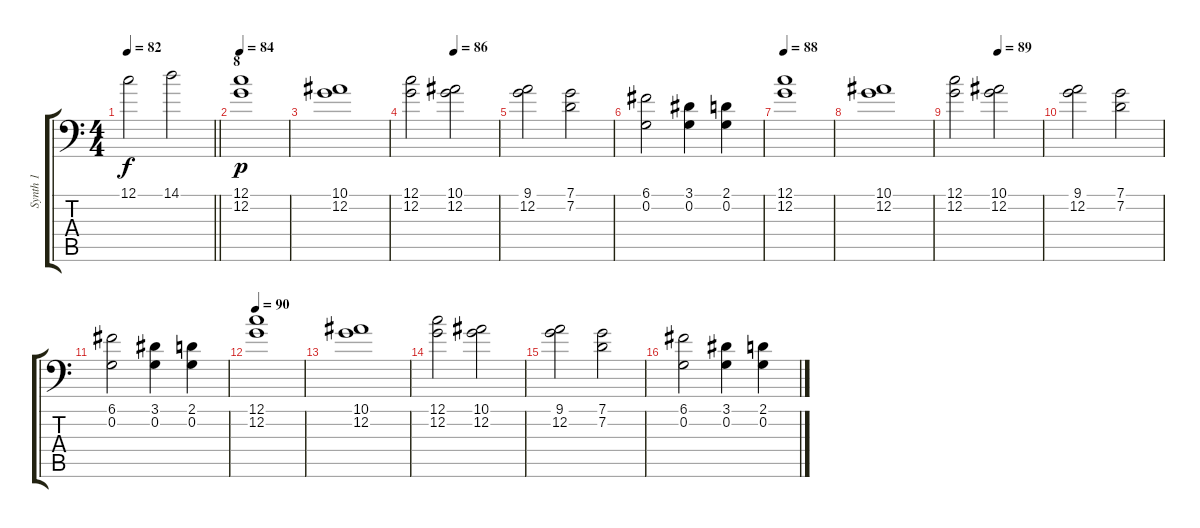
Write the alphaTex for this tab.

\track ("Synth 1" "Synth 1") {instrument synthstrings1}
\staff {score tabs}
\tuning (C4 G3 Eb3 Bb2 F2 Bb1) {hide}
\ts (4 4)
\tempo 82
\clef f4
\barLineRight lightlight
\ks c
12.1.2{dy f} 14.1.2 |
\section ("" "8")
\tempo 84
(12.1 12.2).1{dy p} |
(10.1 12.2).1 |
\tempo (86 0.5)
(12.1 12.2).2 (10.1 12.2).2 |
(9.1 12.2).2 (7.1 7.2).2 |
(6.1 0.2).2 (3.1 0.2).4 (2.1 0.2).4 |
\tempo 88
(12.1 12.2).1 |
(10.1 12.2).1 |
\tempo (89 0.5)
(12.1 12.2).2 (10.1 12.2).2 |
(9.1 12.2).2 (7.1 7.2).2 |
(6.1 0.2).2 (3.1 0.2).4 (2.1 0.2).4 |
\tempo 90
(12.1 12.2).1 |
(10.1 12.2).1 |
(12.1 12.2).2 (10.1 12.2).2 |
(9.1 12.2).2 (7.1 7.2).2 |
(6.1 0.2).2 (3.1 0.2).4 (2.1 0.2).4
